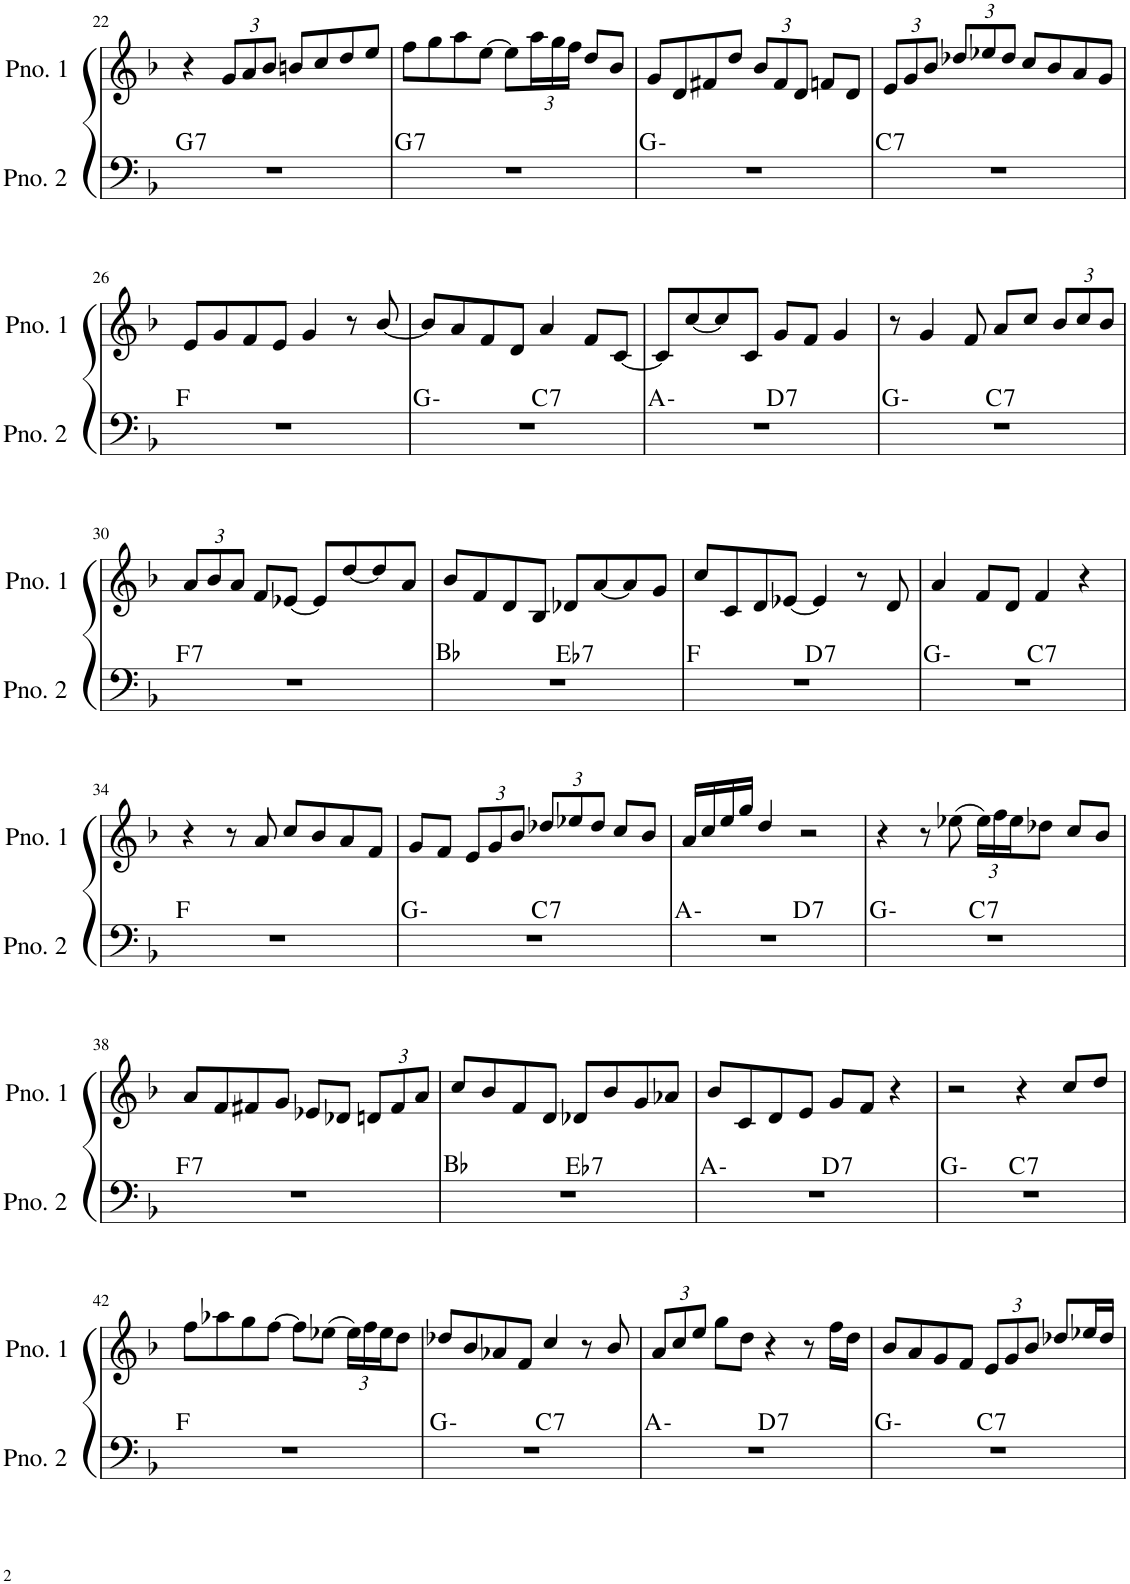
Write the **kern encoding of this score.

**kern	**harte	**kern
*part2	*part2	*part1
*staff2	*	*staff1
*I"ピアノ 2	*	*I"ピアノ 1
!!LO:PB:g=z
*clefF4	*	*clefG2
*k[b-]	*	*k[b-]
*M4/4	*	*M4/4
=22	=22	=22
!	!LO:H:kt=7	!
1r	G:7	4r
*	*	*Xbrackettup
.	.	12g/L
.	.	12a/
.	.	12b-/J
.	.	8bn/L
.	.	8cc/
.	.	8dd/
.	.	8ee/J
=23	=23	=23
!	!LO:H:kt=7	!
1r	G:7	8ff\L
.	.	8gg\
.	.	8aa\
.	.	[8ee\J
.	.	8ee\L]
.	.	24aa\L
.	.	24gg\
.	.	24ff\JJ
.	.	8dd/L
.	.	8b-/J
=24	=24	=24
1r	G:min	8g/L
.	.	8d/
.	.	8f#X/
.	.	8dd/J
.	.	12b-/L
.	.	12f#/
.	.	12d/J
.	.	8fn/L
.	.	8d/J
=25	=25	=25
!	!LO:H:kt=7	!
1r	C:7	12e/L
.	.	12g/
.	.	12b-/J
.	.	12dd-X/L
.	.	12ee-X/
.	.	12dd-/J
.	.	8cc/L
.	.	8b-/
.	.	8a/
.	.	8g/J
!!LO:LB:g=z
=26	=26	=26
1r	F:maj	8e/L
.	.	8g/
.	.	8f/
.	.	8e/J
.	.	4g/
.	.	8r
.	.	[8b-/
=27	=27	=27
*^	*	*
1r	2ryy	G:min	8b-/L]
.	.	.	8a/
.	.	.	8f/
.	.	.	8d/J
!	!	!LO:H:kt=7	!
.	2ryy	C:7	4a/
.	.	.	8f/L
.	.	.	[8c/J
=28	=28	=28	=28
1r	2ryy	A:min	8c/L]
.	.	.	[8cc/
.	.	.	8cc/]
.	.	.	8c/J
!	!	!LO:H:kt=7	!
.	2ryy	D:7	8g/L
.	.	.	8f/J
.	.	.	4g/
=29	=29	=29	=29
1r	2ryy	G:min	8r
.	.	.	4g/
.	.	.	8f/
!	!	!LO:H:kt=7	!
.	2ryy	C:7	8a/L
.	.	.	8cc/J
.	.	.	12b-/L
.	.	.	12cc/
.	.	.	12b-/J
!!LO:LB:g=z
=30	=30	=30	=30
!	!	!LO:H:kt=7	!
*v	*v	*	*
1r	F:7	12a/L
.	.	12b-/
.	.	12a/J
.	.	8f/L
.	.	[8e-X/J
.	.	8e-/L]
.	.	[8dd/
.	.	8dd/]
.	.	8a/J
=31	=31	=31
*^	*	*
1r	2ryy	Bb:maj	8b-/L
.	.	.	8f/
.	.	.	8d/
.	.	.	8B-/J
!	!	!LO:H:kt=7	!
.	2ryy	Eb:7	8d-X/L
.	.	.	[8a/
.	.	.	8a/]
.	.	.	8g/J
=32	=32	=32	=32
1r	2ryy	F:maj	8cc/L
.	.	.	8c/
.	.	.	8d/
.	.	.	[8e-X/J
!	!	!LO:H:kt=7	!
.	2ryy	D:7	4e-/]
.	.	.	8r
.	.	.	8d/
=33	=33	=33	=33
1r	2ryy	G:min	4a/
.	.	.	8f/L
.	.	.	8d/J
!	!	!LO:H:kt=7	!
.	2ryy	C:7	4f/
.	.	.	4r
*v	*v	*	*
!!LO:LB:g=z
=34	=34	=34
1r	F:maj	4r
.	.	8r
.	.	8a/
.	.	8cc/L
.	.	8b-/
.	.	8a/
.	.	8f/J
=35	=35	=35
*^	*	*
1r	2ryy	G:min	8g/L
.	.	.	8f/J
.	.	.	12e/L
.	.	.	12g/
.	.	.	12b-/J
!	!	!LO:H:kt=7	!
.	2ryy	C:7	12dd-X/L
.	.	.	12ee-X/
.	.	.	12dd-/J
.	.	.	8cc/L
.	.	.	8b-/J
=36	=36	=36	=36
1r	2ryy	A:min	16a/LL
.	.	.	16cc/
.	.	.	16ee/
.	.	.	16gg/JJ
.	.	.	4dd/
!	!	!LO:H:kt=7	!
.	2ryy	D:7	2r
=37	=37	=37	=37
1r	2ryy	G:min	4r
.	.	.	8r
.	.	.	(8ee-X\
!	!	!LO:H:kt=7	!
.	2ryy	C:7	24ee-\LL)
.	.	.	24ff\
.	.	.	24ee-\J
.	.	.	8dd-X\J
.	.	.	8cc/L
.	.	.	8b-/J
!!LO:LB:g=z
=38	=38	=38	=38
!	!	!LO:H:kt=7	!
*v	*v	*	*
1r	F:7	8a/L
.	.	8f/
.	.	8f#X/
.	.	8g/J
.	.	8e-X/L
.	.	8d-X/J
.	.	12dn/L
.	.	12f#/
.	.	12a/J
=39	=39	=39
*^	*	*
1r	2ryy	Bb:maj	8cc/L
.	.	.	8b-/
.	.	.	8f/
.	.	.	8d/J
!	!	!LO:H:kt=7	!
.	2ryy	Eb:7	8d-X/L
.	.	.	8b-/
.	.	.	8g/
.	.	.	8a-X/J
=40	=40	=40	=40
1r	2ryy	A:min	8b-/L
.	.	.	8c/
.	.	.	8d/
.	.	.	8e/J
!	!	!LO:H:kt=7	!
.	2ryy	D:7	8g/L
.	.	.	8f/J
.	.	.	4r
=41	=41	=41	=41
1r	2ryy	G:min	2r
!	!	!LO:H:kt=7	!
.	2ryy	C:7	4r
.	.	.	8cc/L
.	.	.	8dd/J
*v	*v	*	*
!!LO:LB:g=z
=42	=42	=42
1r	F:maj	8ff\L
.	.	8aa-X\
.	.	8gg\
.	.	[8ff\J
.	.	8ff\L]
.	.	(8ee-X\J
.	.	24ee-\LL)
.	.	24ff\
.	.	24ee-\J
.	.	8dd\J
=43	=43	=43
*^	*	*
1r	2ryy	G:min	8dd-X/L
.	.	.	8b-/
.	.	.	8a-X/
.	.	.	8f/J
!	!	!LO:H:kt=7	!
.	2ryy	C:7	4cc/
.	.	.	8r
.	.	.	8b-/
=44	=44	=44	=44
1r	2ryy	A:min	12a/L
.	.	.	12cc/
.	.	.	12ee/J
.	.	.	8gg\L
.	.	.	8dd\J
!	!	!LO:H:kt=7	!
.	2ryy	D:7	4r
.	.	.	8r
.	.	.	16ff\LL
.	.	.	16dd\JJ
=45	=45	=45	=45
1r	2ryy	G:min	8b-/L
.	.	.	8a/
.	.	.	8g/
.	.	.	8f/J
!	!	!LO:H:kt=7	!
.	2ryy	C:7	12e/L
.	.	.	12g/
.	.	.	12b-/J
.	.	.	8dd-X/L
.	.	.	16ee-X/L
.	.	.	16dd-/JJ
*v	*v	*	*
=	=	=
*-	*-	*-
